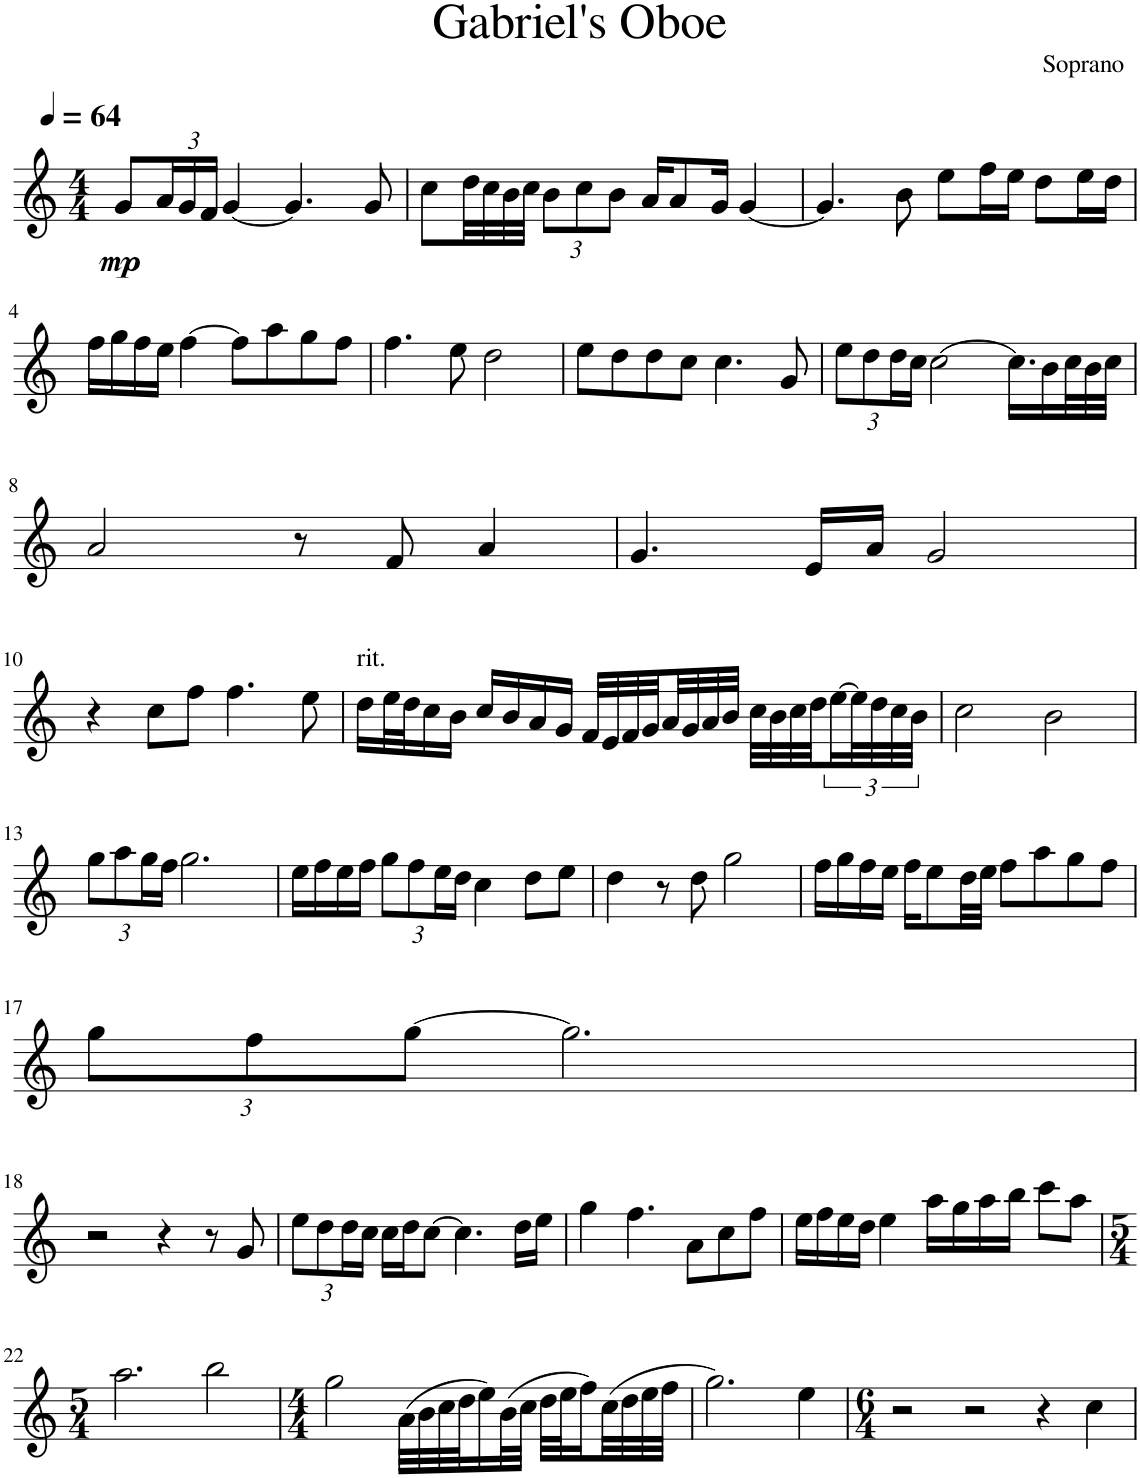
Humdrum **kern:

**kern	**dynam
*part1	*part1
*staff1	*staff1
*I"Soprano Saxophone	*
*I'S. Sax.	*
*clefG2	*
*Trd1c2	*
*k[]	*
*M4/4	*
*MM64	*
=1	=1
!	!LO:DY:b
8g/L	mp
*Xbrackettup	*
24a/L	.
24g/	.
24f/JJ	.
[4g/	.
4.g/]	.
8g/	.
=2	=2
8cc\L	.
32dd\LL	.
32cc\	.
32b\	.
32cc\JJJ	.
12b\L	.
12cc\	.
12b\J	.
16a/KL	.
8a/	.
16g/Jk	.
[4g/	.
=3	=3
4.g/]	.
8b\	.
8ee\L	.
16ff\L	.
16ee\JJ	.
8dd\L	.
16ee\L	.
16dd\JJ	.
!!LO:LB:g=z
=4	=4
16ff\LL	.
16gg\	.
16ff\	.
16ee\JJ	.
[4ff\	.
8ff\L]	.
8aa\	.
8gg\	.
8ff\J	.
=5	=5
4.ff\	.
8ee\	.
2dd\	.
=6	=6
8ee\L	.
8dd\	.
8dd\	.
8cc\J	.
4.cc\	.
8g/	.
=7	=7
12ee\L	.
12dd\	.
24dd\L	.
24cc\JJ	.
[2cc\	.
16.cc\LL]	.
16b\	.
32cc\L	.
32b\	.
32cc\JJJ	.
!!LO:LB:g=z
=8	=8
2a/	.
8r	.
8f/	.
4a/	.
=9	=9
4.g/	.
16e/LL	.
16a/JJ	.
2g/	.
!!LO:LB:g=z
=10	=10
4r	.
8cc\L	.
8ff\J	.
4.ff\	.
8ee\	.
=11	=11
!LO:TX:a:t=rit.	!
16dd\LL	.
32ee\L	.
32dd\J	.
16cc\	.
16b\JJ	.
16cc/LL	.
16b/	.
16a/	.
16g/JJ	.
32f/LLL	.
32e/	.
32f/	.
32g/	.
32a/	.
32g/	.
32a/	.
32b/JJJ	.
32cc\LLL	.
32b\	.
32cc\	.
32dd\J	.
*brackettup	*
[24ee\	.
48ee\L]	.
48dd\	.
48cc\	.
48b\JJJ	.
=12	=12
2cc\	.
2b\	.
!!LO:LB:g=z
=13	=13
*Xbrackettup	*
12gg\L	.
12aa\	.
24gg\L	.
24ff\JJ	.
2.gg\	.
=14	=14
16ee\LL	.
16ff\	.
16ee\	.
16ff\JJ	.
12gg\L	.
12ff\	.
24ee\L	.
24dd\JJ	.
4cc\	.
8dd\L	.
8ee\J	.
=15	=15
4dd\	.
8r	.
8dd\	.
2gg\	.
=16	=16
16ff\LL	.
16gg\	.
16ff\	.
16ee\JJ	.
16ff\KL	.
8ee\	.
32dd\LL	.
32ee\JJJ	.
8ff\L	.
8aa\	.
8gg\	.
8ff\J	.
!!LO:LB:g=z
=17	=17
12gg\L	.
12ff\	.
[12gg\J	.
2.gg\]	.
!!LO:LB:g=z
=18	=18
2r	.
4r	.
8r	.
8g/	.
=19	=19
12ee\L	.
12dd\	.
24dd\L	.
24cc\JJ	.
16cc\LL	.
16dd\J	.
[8cc\J	.
4.cc\]	.
16dd\LL	.
16ee\JJ	.
=20	=20
4gg\	.
4.ff\	.
8a\L	.
8cc\	.
8ff\J	.
=21	=21
16ee\LL	.
16ff\	.
16ee\	.
16dd\JJ	.
4ee\	.
16aa\LL	.
16gg\	.
16aa\	.
16bb\JJ	.
8ccc\L	.
8aa\J	.
!!LO:LB:g=z
=22	=22
*M5/4	*
2.aa\	.
2bb\	.
=23	=23
*M4/4	*
2gg\	.
(32a\LLL	.
32b\	.
32cc\	.
32dd\J	.
16ee\)	.
(32b\L	.
32cc\JJJ	.
32dd\LLL	.
32ee\J	.
16ff\)	.
(32cc\L	.
32dd\	.
32ee\	.
32ff\JJJ	.
=24	=24
2.gg\)	.
4ee\	.
=25	=25
*M6/4	*
2r	.
2r	.
4r	.
4cc\	.
=	=
*-	*-
